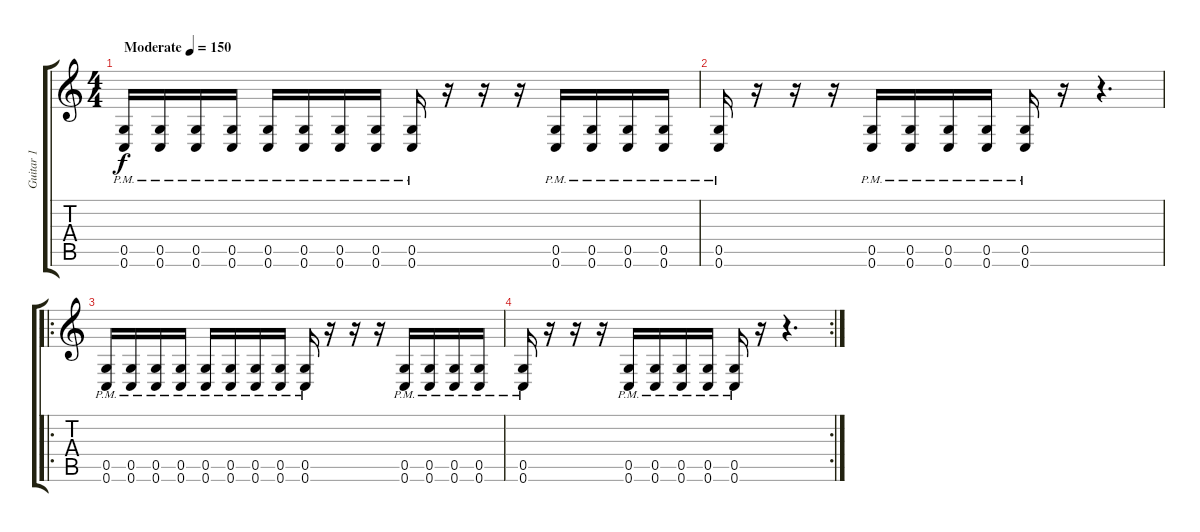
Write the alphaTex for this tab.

\track ("Guitar 1" "Guitar 1") {instrument distortionguitar}
\staff {score tabs}
\tuning (D4 A3 F3 C3 G2 C2) {hide}
\ts (4 4)
\tempo (150 "Moderate")
\clef g2
\ks c
(0.5{pm} 0.6{pm}).16{dy f instrument distortionguitar} (0.5{pm} 0.6{pm}).16 (0.5{pm} 0.6{pm}).16 (0.5{pm} 0.6{pm}).16 (0.5{pm} 0.6{pm}).16 (0.5{pm} 0.6{pm}).16 (0.5{pm} 0.6{pm}).16 (0.5{pm} 0.6{pm}).16 (0.5{pm} 0.6{pm}).16 r.16 r.16 r.16 (0.5{pm} 0.6{pm}).16 (0.5{pm} 0.6{pm}).16 (0.5{pm} 0.6{pm}).16 (0.5{pm} 0.6{pm}).16 |
(0.5{pm} 0.6{pm}).16 r.16 r.16 r.16 (0.5{pm} 0.6{pm}).16 (0.5{pm} 0.6{pm}).16 (0.5{pm} 0.6{pm}).16 (0.5{pm} 0.6{pm}).16 (0.5{pm} 0.6{pm}).16 r.16 r.4{d} |
\ro
(0.5{pm} 0.6{pm}).16 (0.5{pm} 0.6{pm}).16 (0.5{pm} 0.6{pm}).16 (0.5{pm} 0.6{pm}).16 (0.5{pm} 0.6{pm}).16 (0.5{pm} 0.6{pm}).16 (0.5{pm} 0.6{pm}).16 (0.5{pm} 0.6{pm}).16 (0.5{pm} 0.6{pm}).16 r.16 r.16 r.16 (0.5{pm} 0.6{pm}).16 (0.5{pm} 0.6{pm}).16 (0.5{pm} 0.6{pm}).16 (0.5{pm} 0.6{pm}).16 |
\rc 2
(0.5{pm} 0.6{pm}).16 r.16 r.16 r.16 (0.5{pm} 0.6{pm}).16 (0.5{pm} 0.6{pm}).16 (0.5{pm} 0.6{pm}).16 (0.5{pm} 0.6{pm}).16 (0.5{pm} 0.6{pm}).16 r.16 r.4{d}
